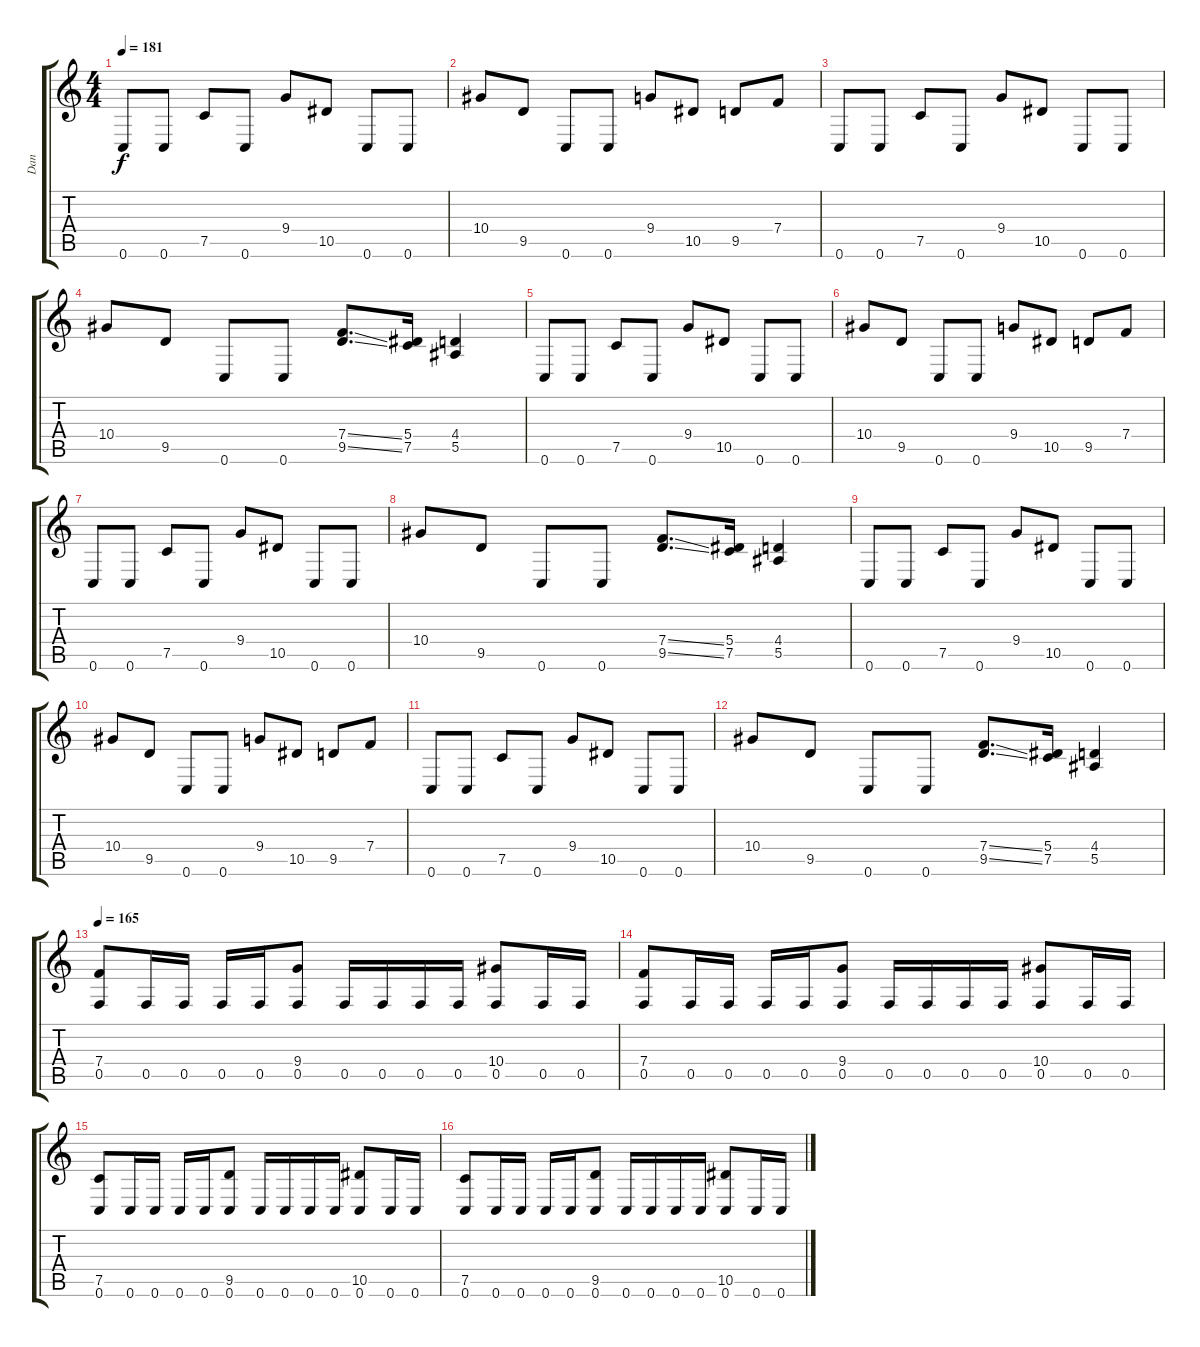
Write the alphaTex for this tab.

\track ("Dan" "Dan") {instrument distortionguitar}
\staff {score tabs}
\tuning (C4 G3 Eb3 Bb2 F2 C2) {hide}
\ts (4 4)
\tempo 181
\clef g2
\ks c
0.6.8{dy f} 0.6.8 7.5.8 0.6.8 9.4.8 10.5.8 0.6.8 0.6.8 |
10.4.8 9.5.8 0.6.8 0.6.8 9.4.8 10.5.8 9.5.8 7.4.8 |
0.6.8 0.6.8 7.5.8 0.6.8 9.4.8 10.5.8 0.6.8 0.6.8 |
10.4.8 9.5.8 0.6.8 0.6.8 (7.4{ss} 9.5{ss}).8{d} (5.4 7.5).16 (4.4 5.5).4 |
0.6.8 0.6.8 7.5.8 0.6.8 9.4.8 10.5.8 0.6.8 0.6.8 |
10.4.8 9.5.8 0.6.8 0.6.8 9.4.8 10.5.8 9.5.8 7.4.8 |
0.6.8 0.6.8 7.5.8 0.6.8 9.4.8 10.5.8 0.6.8 0.6.8 |
10.4.8 9.5.8 0.6.8 0.6.8 (7.4{ss} 9.5{ss}).8{d} (5.4 7.5).16 (4.4 5.5).4 |
0.6.8 0.6.8 7.5.8 0.6.8 9.4.8 10.5.8 0.6.8 0.6.8 |
10.4.8 9.5.8 0.6.8 0.6.8 9.4.8 10.5.8 9.5.8 7.4.8 |
0.6.8 0.6.8 7.5.8 0.6.8 9.4.8 10.5.8 0.6.8 0.6.8 |
10.4.8 9.5.8 0.6.8 0.6.8 (7.4{ss} 9.5{ss}).8{d} (5.4 7.5).16 (4.4 5.5).4 |
\tempo 165
(7.4 0.5).8 0.5.16 0.5.16 0.5.16 0.5.16 (9.4 0.5).8 0.5.16 0.5.16 0.5.16 0.5.16 (10.4 0.5).8 0.5.16 0.5.16 |
(7.4 0.5).8 0.5.16 0.5.16 0.5.16 0.5.16 (9.4 0.5).8 0.5.16 0.5.16 0.5.16 0.5.16 (10.4 0.5).8 0.5.16 0.5.16 |
(7.5 0.6).8 0.6.16 0.6.16 0.6.16 0.6.16 (9.5 0.6).8 0.6.16 0.6.16 0.6.16 0.6.16 (10.5 0.6).8 0.6.16 0.6.16 |
(7.5 0.6).8 0.6.16 0.6.16 0.6.16 0.6.16 (9.5 0.6).8 0.6.16 0.6.16 0.6.16 0.6.16 (10.5 0.6).8 0.6.16 0.6.16
